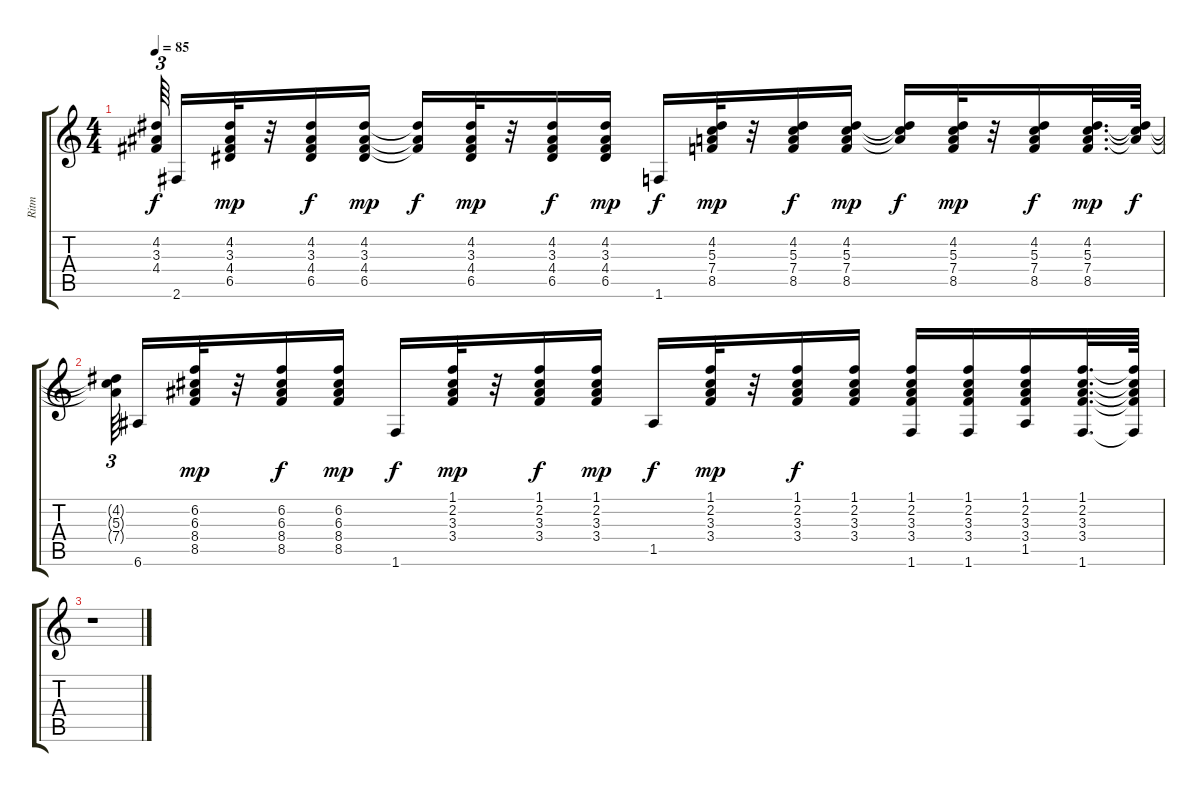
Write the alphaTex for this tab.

\track ("Ritm" "Ritm") {instrument acousticguitarsteel}
\staff {score tabs}
\tuning (E4 B3 G3 D3 A2 E2) {hide}
\ts (4 4)
\tempo 85
\clef g2
\ks c
(4.2{t} 3.3{t} 4.4{t}).64{tu (3 2) dy f} 2.6.16{volume 2} (4.2 3.3 4.4 6.5).32{dy mp volume 2} r.32 (4.2 3.3 4.4 6.5).16{dy f volume 2} (4.2 3.3 4.4 6.5).16{dy mp volume 1} (4.2{t} 3.3{t} 4.4{t}).16{dy f volume 1} (4.2 3.3 4.4 6.5).32{dy mp volume 1} r.32 (4.2 3.3 4.4 6.5).16{dy f volume 1} (4.2 3.3 4.4 6.5).16{dy mp volume 1} 1.6.16{dy f volume 1} (4.2 5.3 7.4 8.5).32{dy mp volume 1} r.32 (4.2 5.3 7.4 8.5).16{dy f volume 1} (4.2 5.3 7.4 8.5).16{dy mp volume 1} (4.2{t} 5.3{t} 7.4{t}).16{dy f volume 1} (4.2 5.3 7.4 8.5).32{dy mp volume 1} r.32 (4.2 5.3 7.4 8.5).16{dy f volume 1} (4.2 5.3 7.4 8.5).32{d dy mp volume 1} (4.2{t} 5.3{t} 7.4{t}).64{dy f} |
(4.2{t} 5.3{t} 7.4{t}).64{tu (3 2)} 6.6.16{volume 1} (6.2 6.3 8.4 8.5).32{dy mp volume 1} r.32 (6.2 6.3 8.4 8.5).16{dy f volume 1} (6.2 6.3 8.4 8.5).16{dy mp volume 1} 1.6.16{dy f volume 0} (1.1 2.2 3.3 3.4).32{dy mp volume 0} r.32 (1.1 2.2 3.3 3.4).16{dy f volume 0} (1.1 2.2 3.3 3.4).16{dy mp volume 0} 1.5.16{dy f volume 0} (1.1 2.2 3.3 3.4).32{dy mp volume 0} r.32 (1.1 2.2 3.3 3.4).16{dy f volume 0} (1.1 2.2 3.3 3.4).16{volume 0} (1.1 2.2 3.3 3.4 1.6).16{volume 0} (1.1 2.2 3.3 3.4 1.6).16{volume 0} (1.1 2.2 3.3 3.4 1.5).16{volume 0} (1.1 2.2 3.3 3.4 1.6).32{d volume 0} (1.1{t} 2.2{t} 3.3{t} 3.4{t} 1.6{t}).64 |
r.1
